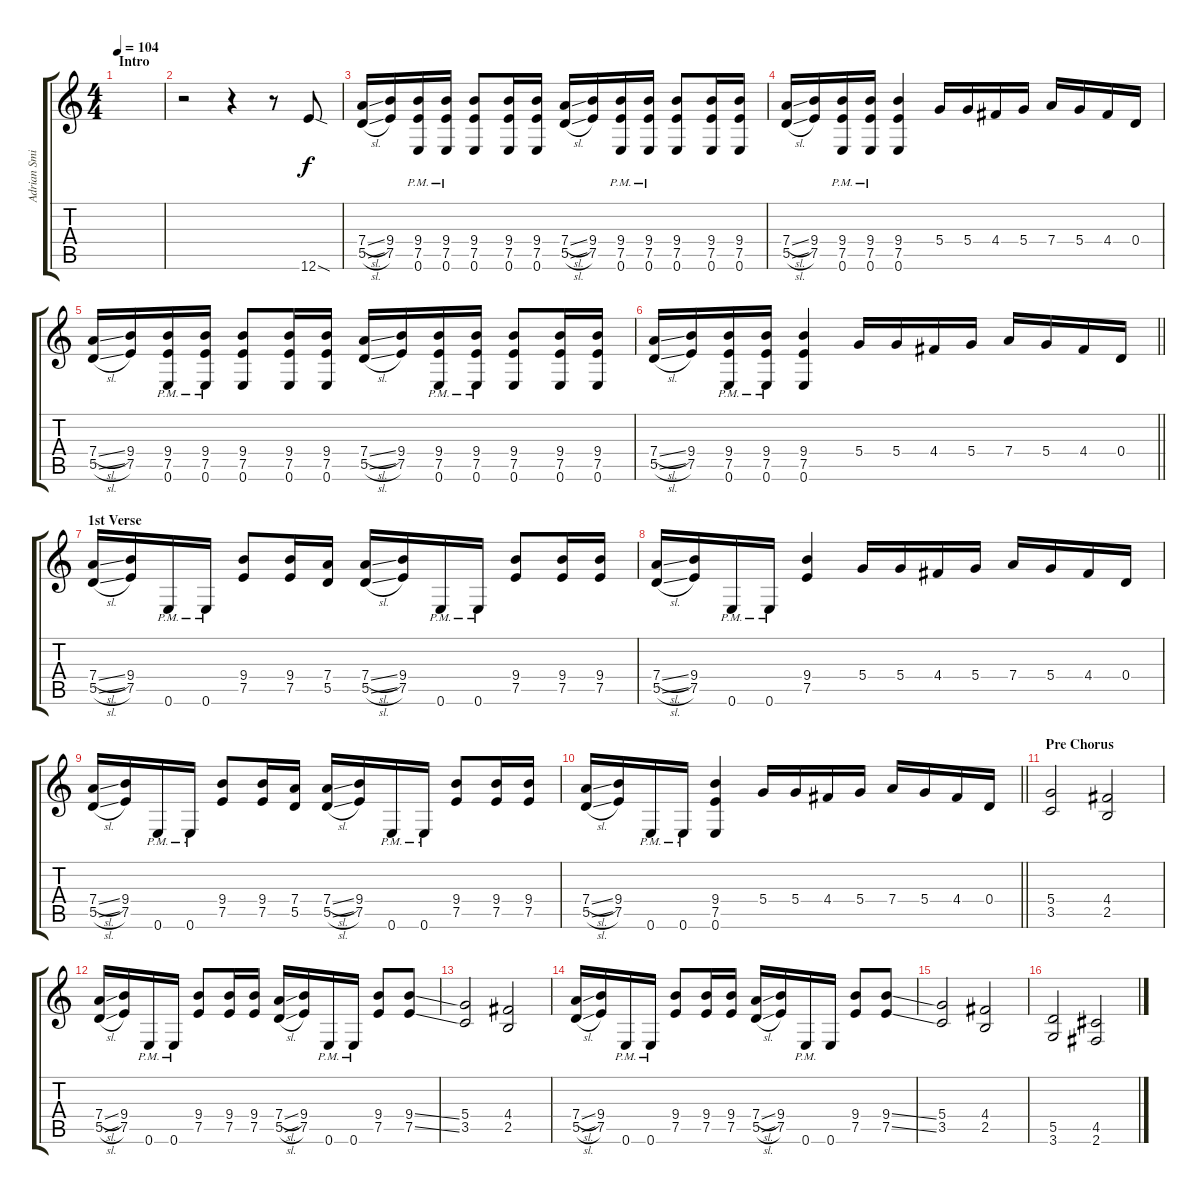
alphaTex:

\track ("Adrian Smith" "Adrian Smi") {instrument distortionguitar}
\staff {score tabs}
\tuning (E4 B3 G3 D3 A2 E2) {hide}
\ts (4 4)
\section ("" "Intro")
\tempo 104
\clef g2
\ks c
|
r.2 r.4 r.8 12.6{sod}.8 |
(7.4{sl} 5.5{sl}).16 (9.4 7.5).16 (9.4{pm} 7.5{pm} 0.6{pm}).16 (9.4{pm} 7.5{pm} 0.6{pm}).16 (9.4 7.5 0.6).8 (9.4 7.5 0.6).16 (9.4 7.5 0.6).16 (7.4{sl} 5.5{sl}).16 (9.4 7.5).16 (9.4{pm} 7.5{pm} 0.6{pm}).16 (9.4{pm} 7.5{pm} 0.6{pm}).16 (9.4 7.5 0.6).8 (9.4 7.5 0.6).16 (9.4 7.5 0.6).16 |
(7.4{sl} 5.5{sl}).16 (9.4 7.5).16 (9.4{pm} 7.5{pm} 0.6{pm}).16 (9.4{pm} 7.5{pm} 0.6{pm}).16 (9.4 7.5 0.6).4 5.4.16 5.4.16 4.4.16 5.4.16 7.4.16 5.4.16 4.4.16 0.4.16 |
(7.4{sl} 5.5{sl}).16 (9.4 7.5).16 (9.4{pm} 7.5{pm} 0.6{pm}).16 (9.4{pm} 7.5{pm} 0.6{pm}).16 (9.4 7.5 0.6).8 (9.4 7.5 0.6).16 (9.4 7.5 0.6).16 (7.4{sl} 5.5{sl}).16 (9.4 7.5).16 (9.4{pm} 7.5{pm} 0.6{pm}).16 (9.4{pm} 7.5{pm} 0.6{pm}).16 (9.4 7.5 0.6).8 (9.4 7.5 0.6).16 (9.4 7.5 0.6).16 |
\barLineRight lightlight
(7.4{sl} 5.5{sl}).16 (9.4 7.5).16 (9.4{pm} 7.5{pm} 0.6{pm}).16 (9.4{pm} 7.5{pm} 0.6{pm}).16 (9.4 7.5 0.6).4 5.4.16 5.4.16 4.4.16 5.4.16 7.4.16 5.4.16 4.4.16 0.4.16 |
\section ("" "1st Verse")
(7.4{sl} 5.5{sl}).16 (9.4 7.5).16 0.6{pm}.16 0.6{pm}.16 (9.4 7.5).8 (9.4 7.5).16 (7.4 5.5).16 (7.4{sl} 5.5{sl}).16 (9.4 7.5).16 0.6{pm}.16 0.6{pm}.16 (9.4 7.5).8 (9.4 7.5).16 (9.4 7.5).16 |
(7.4{sl} 5.5{sl}).16 (9.4 7.5).16 0.6{pm}.16 0.6{pm}.16 (9.4 7.5).4 5.4.16 5.4.16 4.4.16 5.4.16 7.4.16 5.4.16 4.4.16 0.4.16 |
(7.4{sl} 5.5{sl}).16 (9.4 7.5).16 0.6{pm}.16 0.6{pm}.16 (9.4 7.5).8 (9.4 7.5).16 (7.4 5.5).16 (7.4{sl} 5.5{sl}).16 (9.4 7.5).16 0.6{pm}.16 0.6{pm}.16 (9.4 7.5).8 (9.4 7.5).16 (9.4 7.5).16 |
\barLineRight lightlight
(7.4{sl} 5.5{sl}).16 (9.4 7.5).16 0.6{pm}.16 0.6{pm}.16 (9.4 7.5 0.6).4 5.4.16 5.4.16 4.4.16 5.4.16 7.4.16 5.4.16 4.4.16 0.4.16 |
\section ("" "Pre Chorus")
(5.4 3.5).2 (4.4 2.5).2 |
(7.4{sl} 5.5{sl}).16 (9.4 7.5).16 0.6{pm}.16 0.6{pm}.16 (9.4 7.5).8 (9.4 7.5).16 (9.4 7.5).16 (7.4{sl} 5.5{sl}).16 (9.4 7.5).16 0.6{pm}.16 0.6{pm}.16 (9.4 7.5).8 (9.4{ss} 7.5{ss}).8 |
(5.4 3.5).2 (4.4 2.5).2 |
(7.4{sl} 5.5{sl}).16 (9.4 7.5).16 0.6{pm}.16 0.6{pm}.16 (9.4 7.5).8 (9.4 7.5).16 (9.4 7.5).16 (7.4{sl} 5.5{sl}).16 (9.4 7.5).16 0.6{pm}.16 0.6.16 (9.4 7.5).8 (9.4{ss} 7.5{ss}).8 |
(5.4 3.5).2 (4.4 2.5).2 |
(5.5 3.6).2 (4.5 2.6).2
